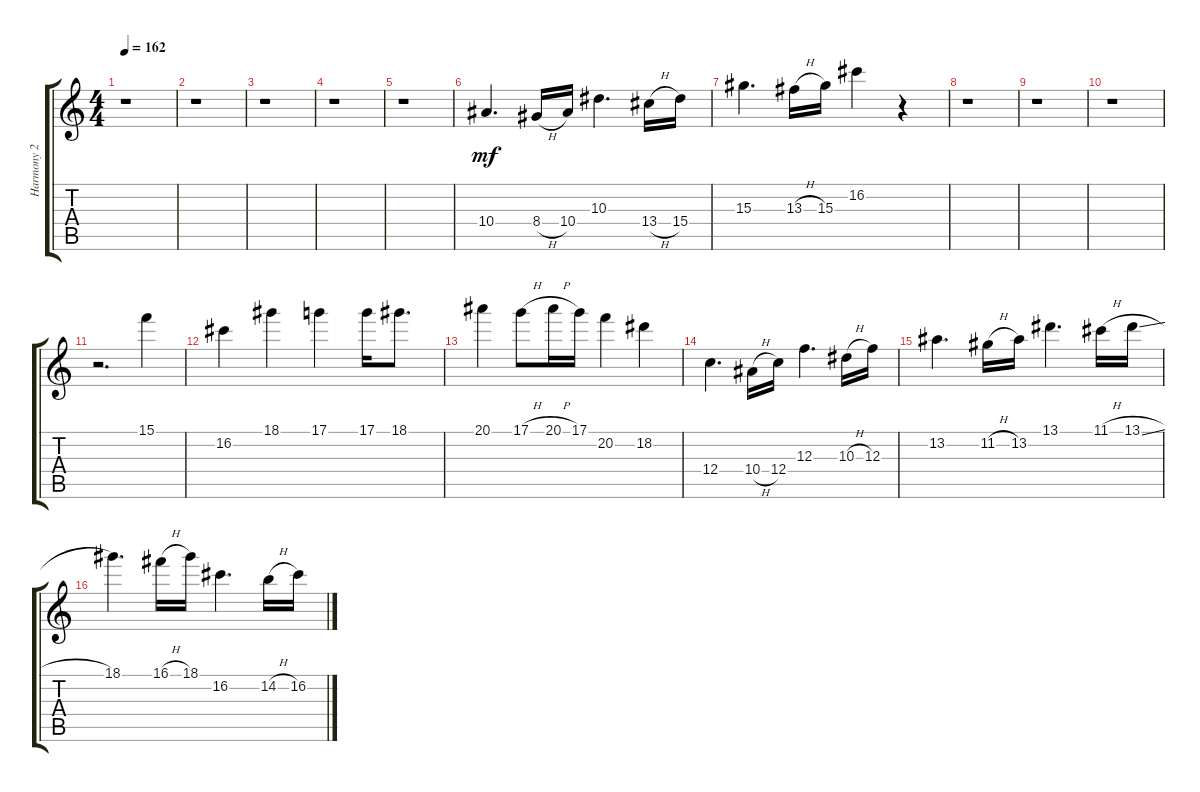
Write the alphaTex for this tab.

\track ("Harmony 2" "Harmony 2") {instrument overdrivenguitar}
\staff {score tabs}
\tuning (D4 A3 F3 C3 G2 C2) {hide}
\ts (4 4)
\tempo 162
\clef g2
\ks aminor
r.1{dy mf} |
r.1 |
r.1 |
r.1 |
r.1 |
10.4.4{d} 8.4{h}.16 10.4.16 10.3.4{d} 13.4{h}.16 15.4.16 |
15.3.4{d} 13.3{h}.16 15.3.16 16.2.4 r.4 |
r.1 |
r.1 |
r.1 |
r.2{d} 15.1.4 |
16.2.4 18.1.4 17.1.4 17.1.16 18.1.8{d} |
20.1.4 17.1{h}.8 20.1{h}.16 17.1.16 20.2.4 18.2.4 |
12.4.4{d} 10.4{h}.16 12.4.16 12.3.4{d} 10.3{h}.16 12.3.16 |
13.2.4{d} 11.2{h}.16 13.2.16 13.1.4{d} 11.1{h}.16 13.1{sl}.16 |
18.1.4{d} 16.1{h}.16 18.1.16 16.2.4{d} 14.2{h}.16 16.2.16
